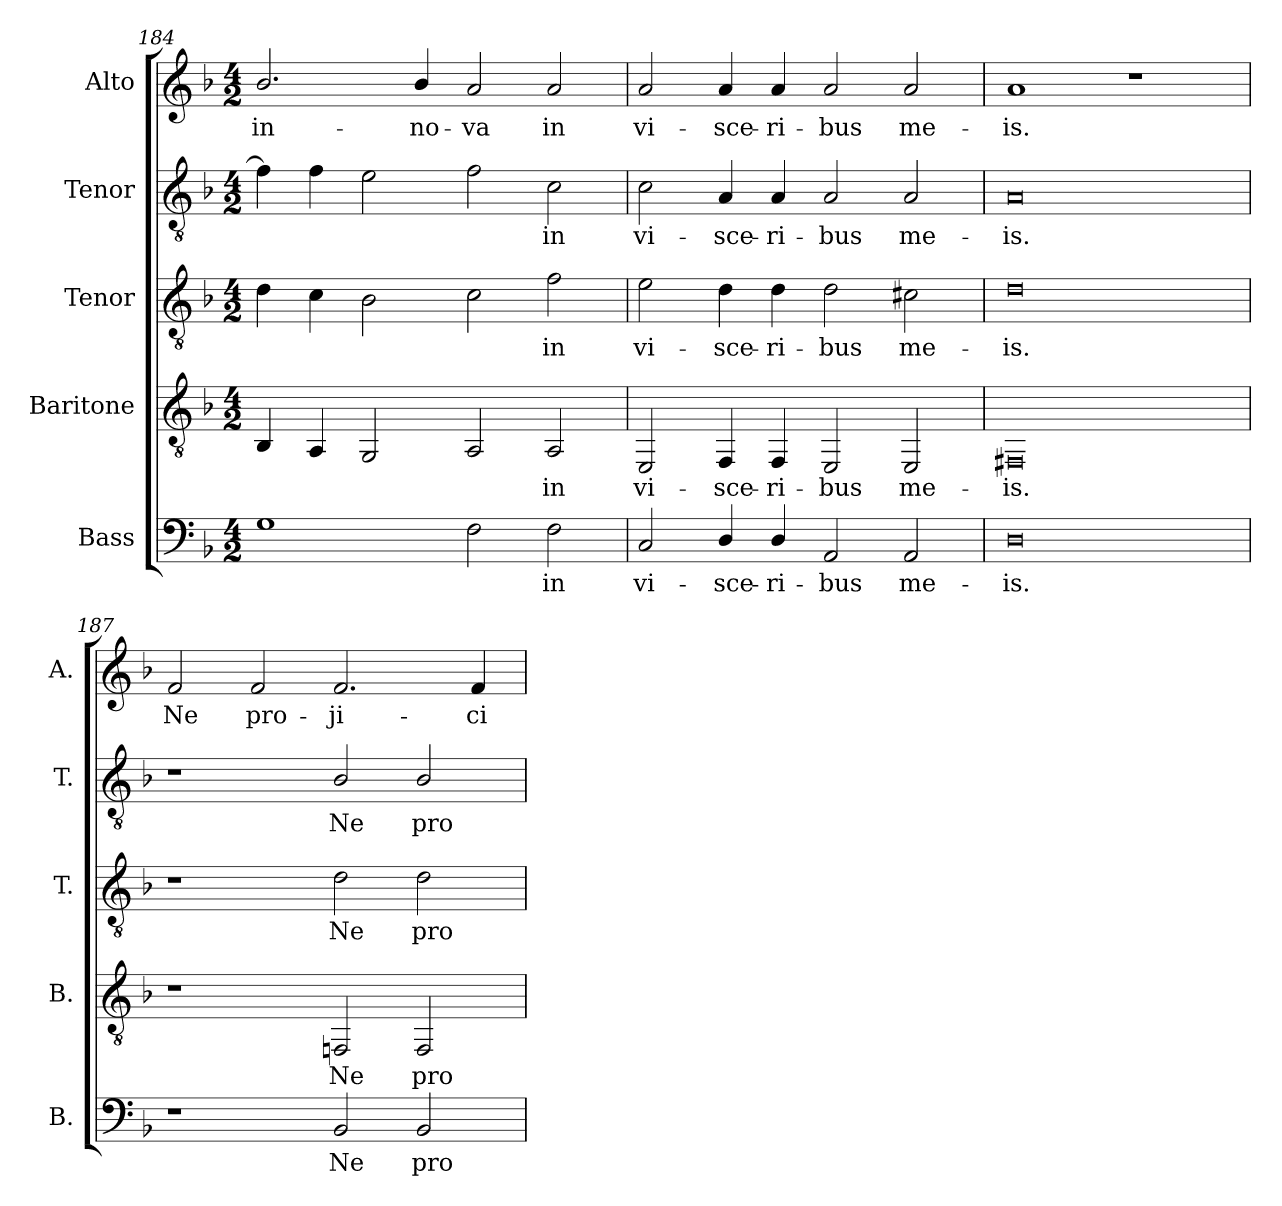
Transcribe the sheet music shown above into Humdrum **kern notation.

**kern	**text	**kern	**text	**kern	**text	**kern	**text	**kern	**text
*part5	*part5	*part4	*part4	*part3	*part3	*part2	*part2	*part1	*part1
*staff5	*staff5	*staff4	*staff4	*staff3	*staff3	*staff2	*staff2	*staff1	*staff1
*I"Bass	*	*I"Baritone	*	*I"Tenor	*	*I"Tenor	*	*I"Alto	*
*I'B.	*	*I'B.	*	*I'T.	*	*I'T.	*	*I'A.	*
*clefF4	*	*clefGv2	*	*clefGv2	*	*clefGv2	*	*clefG2	*
*	*	*	*	*ITrd7c12	*	*ITrd7c12	*	*	*
*k[b-]	*	*k[b-]	*	*k[b-]	*	*k[b-]	*	*k[b-]	*
*F:	*	*F:	*	*F:	*	*F:	*	*F:	*
*M4/2	*	*M4/2	*	*M4/2	*	*M4/2	*	*M4/2	*
=184	=184	=184	=184	=184	=184	=184	=184	=184	=184
!	!	!	!	!	!	!	!	!	!LO:LY:b:color=#000000
1Gi	.	4BB-i/	.	4Di\	.	4Fi\]	.	2.b-i/	in-
.	.	4AAi/	.	4Ci\	.	4Fi\	.	.	.
.	.	2GGi/	.	2BB-i\	.	2Ei\	.	.	.
!	!	!	!	!	!	!	!	!	!LO:LY:b:color=#000000
.	.	.	.	.	.	.	.	4b-i/	-no-
!	!	!	!	!	!	!	!	!	!LO:LY:b:color=#000000
2Fi\	.	2AAi/	.	2Ci\	.	2Fi\	.	2ai/	-va
!	!LO:LY:b:color=#000000	!	!	!	!	!	!	!	!
!	!	!	!LO:LY:b:color=#000000	!	!	!	!	!	!
!	!	!	!	!	!LO:LY:b:color=#000000	!	!	!	!
!	!	!	!	!	!	!	!LO:LY:b:color=#000000	!	!
!	!	!	!	!	!	!	!	!	!LO:LY:b:color=#000000
2Fi\	in	2AAi/	in	2Fi\	in	2Ci\	in	2ai/	in
=185	=185	=185	=185	=185	=185	=185	=185	=185	=185
!	!LO:LY:b:color=#000000	!	!	!	!	!	!	!	!
!	!	!	!LO:LY:b:color=#000000	!	!	!	!	!	!
!	!	!	!	!	!LO:LY:b:color=#000000	!	!	!	!
!	!	!	!	!	!	!	!LO:LY:b:color=#000000	!	!
!	!	!	!	!	!	!	!	!	!LO:LY:b:color=#000000
2Ci/	vi-	2EEi/	vi-	2Ei\	vi-	2Ci\	vi-	2ai/	vi-
!	!LO:LY:b:color=#000000	!	!	!	!	!	!	!	!
!	!	!	!LO:LY:b:color=#000000	!	!	!	!	!	!
!	!	!	!	!	!LO:LY:b:color=#000000	!	!	!	!
!	!	!	!	!	!	!	!LO:LY:b:color=#000000	!	!
!	!	!	!	!	!	!	!	!	!LO:LY:b:color=#000000
4Di/	-sce-	4FFi/	-sce-	4Di\	-sce-	4AAi/	-sce-	4ai/	-sce-
!	!LO:LY:b:color=#000000	!	!	!	!	!	!	!	!
!	!	!	!LO:LY:b:color=#000000	!	!	!	!	!	!
!	!	!	!	!	!LO:LY:b:color=#000000	!	!	!	!
!	!	!	!	!	!	!	!LO:LY:b:color=#000000	!	!
!	!	!	!	!	!	!	!	!	!LO:LY:b:color=#000000
4Di/	-ri-	4FFi/	-ri-	4Di\	-ri-	4AAi/	-ri-	4ai/	-ri-
!	!LO:LY:b:color=#000000	!	!	!	!	!	!	!	!
!	!	!	!LO:LY:b:color=#000000	!	!	!	!	!	!
!	!	!	!	!	!LO:LY:b:color=#000000	!	!	!	!
!	!	!	!	!	!	!	!LO:LY:b:color=#000000	!	!
!	!	!	!	!	!	!	!	!	!LO:LY:b:color=#000000
2AAi/	-bus	2EEi/	-bus	2Di\	-bus	2AAi/	-bus	2ai/	-bus
!	!LO:LY:b:color=#000000	!	!	!	!	!	!	!	!
!	!	!	!LO:LY:b:color=#000000	!	!	!	!	!	!
!	!	!	!	!	!LO:LY:b:color=#000000	!	!	!	!
!	!	!	!	!	!	!	!LO:LY:b:color=#000000	!	!
!	!	!	!	!	!	!	!	!	!LO:LY:b:color=#000000
2AAi/	me-	2EEi/	me-	2C#Xi\	me-	2AAi/	me-	2ai/	me-
=186	=186	=186	=186	=186	=186	=186	=186	=186	=186
!	!LO:LY:b:color=#000000	!	!	!	!	!	!	!	!
!	!	!	!LO:LY:b:color=#000000	!	!	!	!	!	!
!	!	!	!	!	!LO:LY:b:color=#000000	!	!	!	!
!	!	!	!	!	!	!	!LO:LY:b:color=#000000	!	!
!	!	!	!	!	!	!	!	!	!LO:LY:b:color=#000000
0Di	-is.	0FF#Xi	-is.	0Di	-is.	0AAi	-is.	1ai	-is.
.	.	.	.	.	.	.	.	1r	.
!!LO:LB:g=z
=187	=187	=187	=187	=187	=187	=187	=187	=187	=187
!	!	!	!	!	!	!	!	!	!LO:LY:b:color=#000000
1r	.	1r	.	1r	.	1r	.	2fi/	Ne
!	!	!	!	!	!	!	!	!	!LO:LY:b:color=#000000
.	.	.	.	.	.	.	.	2fi/	pro-
!	!LO:LY:b:color=#000000	!	!	!	!	!	!	!	!
!	!	!	!LO:LY:b:color=#000000	!	!	!	!	!	!
!	!	!	!	!	!LO:LY:b:color=#000000	!	!	!	!
!	!	!	!	!	!	!	!LO:LY:b:color=#000000	!	!
!	!	!	!	!	!	!	!	!	!LO:LY:b:color=#000000
2BB-i/	Ne	2FFni/	Ne	2Di\	Ne	2BB-i/	Ne	2.fi/	-ji-
!	!LO:LY:b:color=#000000	!	!	!	!	!	!	!	!
!	!	!	!LO:LY:b:color=#000000	!	!	!	!	!	!
!	!	!	!	!	!LO:LY:b:color=#000000	!	!	!	!
!	!	!	!	!	!	!	!LO:LY:b:color=#000000	!	!
2BB-i/	pro-	2FFi/	pro-	2Di\	pro-	2BB-i/	pro-	.	.
!	!	!	!	!	!	!	!	!	!LO:LY:b:color=#000000
.	.	.	.	.	.	.	.	4fi/	-ci-
=	=	=	=	=	=	=	=	=	=
*-	*-	*-	*-	*-	*-	*-	*-	*-	*-
